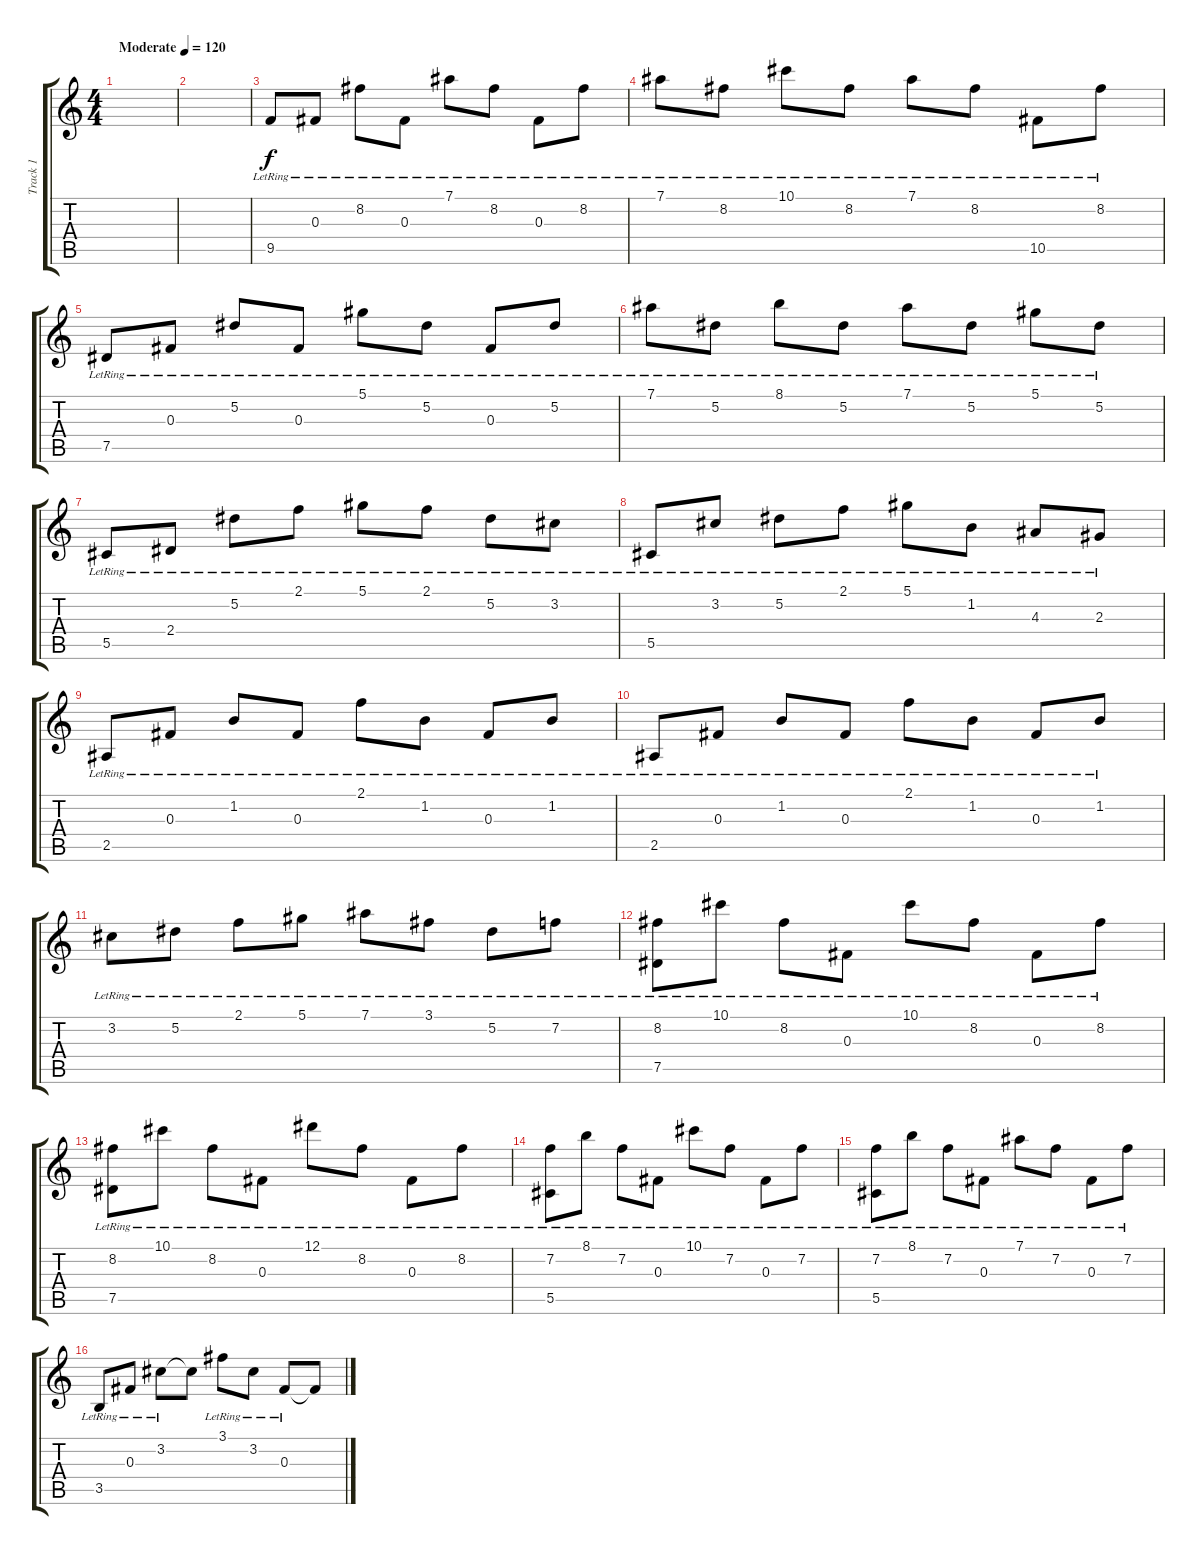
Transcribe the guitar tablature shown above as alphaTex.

\track ("Track 1" "Track 1") {instrument acousticguitarnylon}
\staff {score tabs}
\tuning (Eb4 Bb3 Gb3 Db3 Ab2 Eb2) {hide}
\ts (4 4)
\tempo (120 "Moderate")
\clef g2
\ks c
|
|
9.5{lr}.8 0.3{lr}.8 8.2{lr}.8 0.3{lr}.8 7.1{lr}.8 8.2{lr}.8 0.3{lr}.8 8.2{lr}.8 |
7.1{lr}.8 8.2{lr}.8 10.1{lr}.8 8.2{lr}.8 7.1{lr}.8 8.2{lr}.8 10.5{lr}.8 8.2{lr}.8 |
7.5{lr}.8 0.3{lr}.8 5.2{lr}.8 0.3{lr}.8 5.1{lr}.8 5.2{lr}.8 0.3{lr}.8 5.2{lr}.8 |
7.1{lr}.8 5.2{lr}.8 8.1{lr}.8 5.2{lr}.8 7.1{lr}.8 5.2{lr}.8 5.1{lr}.8 5.2{lr}.8 |
5.5{lr}.8 2.4{lr}.8 5.2{lr}.8 2.1{lr}.8 5.1{lr}.8 2.1{lr}.8 5.2{lr}.8 3.2{lr}.8 |
5.5{lr}.8 3.2{lr}.8 5.2{lr}.8 2.1{lr}.8 5.1{lr}.8 1.2{lr}.8 4.3{lr}.8 2.3{lr}.8 |
2.5{lr}.8 0.3{lr}.8 1.2{lr}.8 0.3{lr}.8 2.1{lr}.8 1.2{lr}.8 0.3{lr}.8 1.2{lr}.8 |
2.5{lr}.8 0.3{lr}.8 1.2{lr}.8 0.3{lr}.8 2.1{lr}.8 1.2{lr}.8 0.3{lr}.8 1.2{lr}.8 |
3.2{lr}.8 5.2{lr}.8 2.1{lr}.8 5.1{lr}.8 7.1{lr}.8 3.1{lr}.8 5.2{lr}.8 7.2{lr}.8 |
(8.2{lr} 7.5{lr}).8 10.1{lr}.8 8.2{lr}.8 0.3{lr}.8 10.1{lr}.8 8.2{lr}.8 0.3{lr}.8 8.2{lr}.8 |
(8.2{lr} 7.5{lr}).8 10.1{lr}.8 8.2{lr}.8 0.3{lr}.8 12.1{lr}.8 8.2{lr}.8 0.3{lr}.8 8.2{lr}.8 |
(7.2{lr} 5.5{lr}).8 8.1{lr}.8 7.2{lr}.8 0.3{lr}.8 10.1{lr}.8 7.2{lr}.8 0.3{lr}.8 7.2{lr}.8 |
(7.2{lr} 5.5{lr}).8 8.1{lr}.8 7.2{lr}.8 0.3{lr}.8 7.1{lr}.8 7.2{lr}.8 0.3{lr}.8 7.2{lr}.8 |
3.5{lr}.8 0.3{lr}.8 3.2{lr}.8 3.2{t}.8 3.1{lr}.8 3.2{lr}.8 0.3{lr}.8 0.3{t}.8
